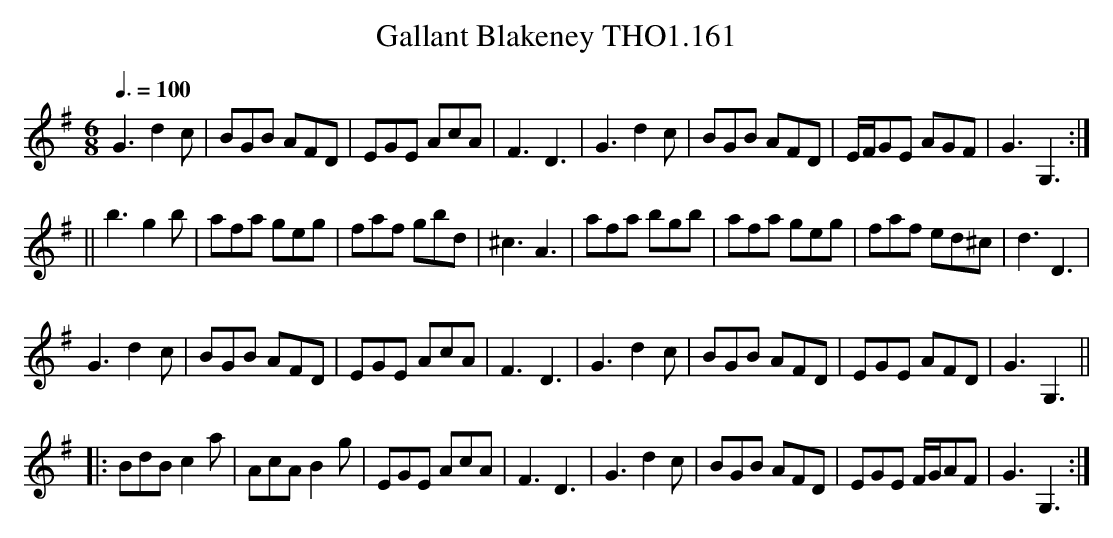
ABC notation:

X:1
T:Gallant Blakeney THO1.161
M:6/8
L:1/8
Q:3/8=100
K:G
G3 d2 c|BGB AFD|EGE AcA|F3D3|G3 d2 c|BGB AFD|E/F/GE AGF|G3G,3:|
||b3g2 b|afa geg|faf gbd|^c3A3|afa bgb|afa geg|faf ed^c|d3D3|
G3 d2 c|BGB AFD|EGE AcA|F3D3|G3 d2 c|BGB AFD|EGE AFD|G3G,3||
|:BdBc2 a|AcA B2 g|EGE AcA|F3D3|G3 d2 c|BGB AFD|EGE F/G/AF|G3G,3:|
